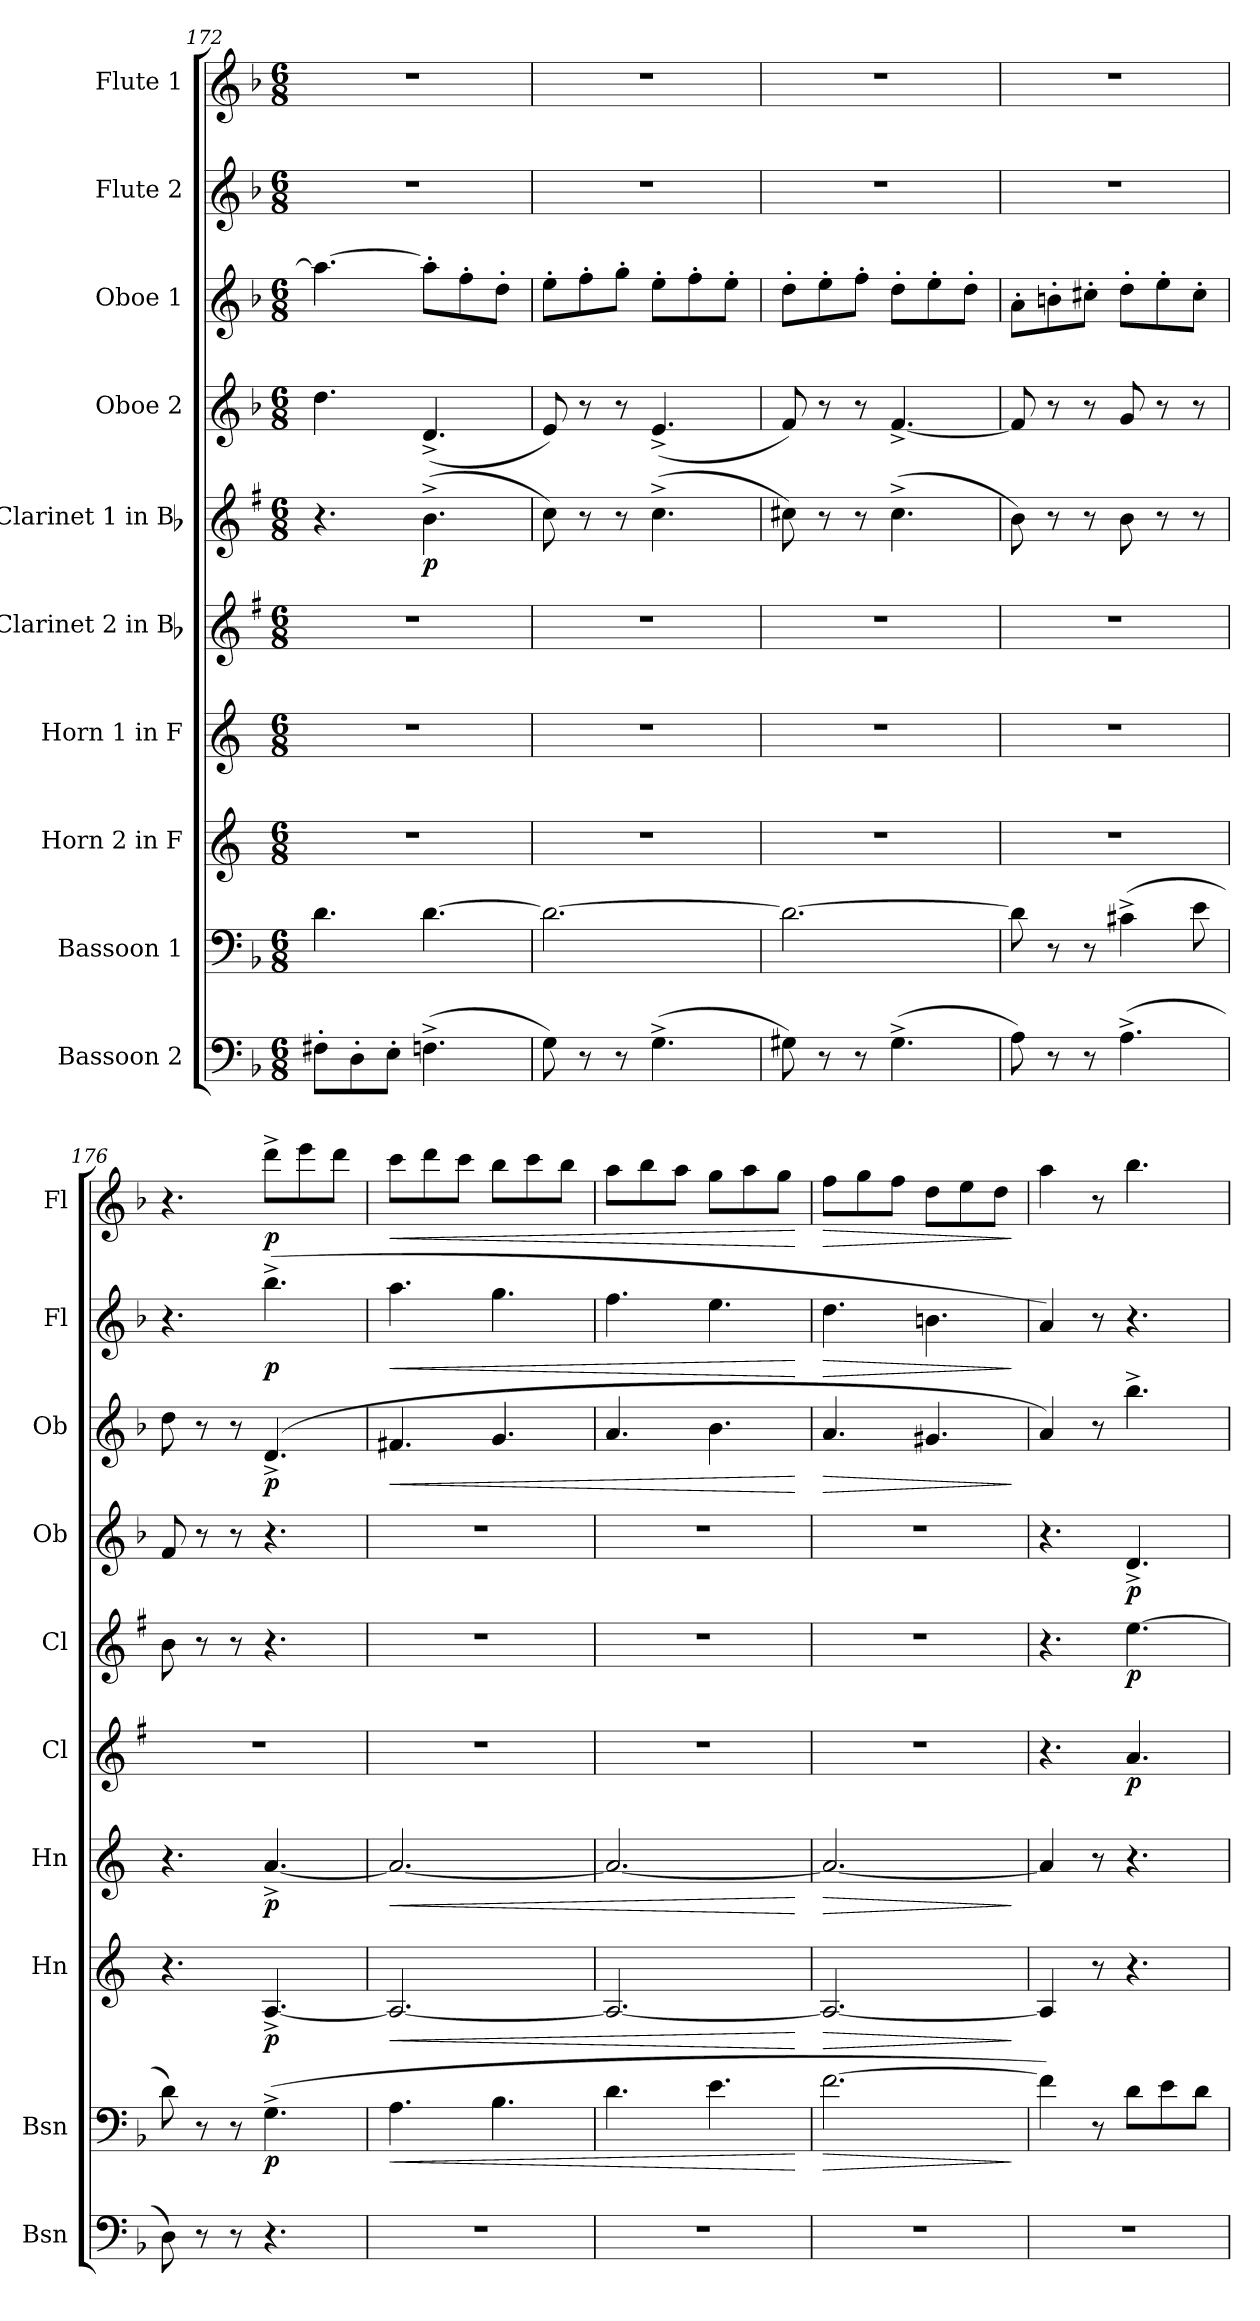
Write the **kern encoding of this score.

**kern	**kern	**dynam	**kern	**dynam	**kern	**dynam	**kern	**dynam	**kern	**dynam	**kern	**dynam	**kern	**dynam	**kern	**dynam	**kern	**dynam
*part10	*part9	*part9	*part8	*part8	*part7	*part7	*part6	*part6	*part5	*part5	*part4	*part4	*part3	*part3	*part2	*part2	*part1	*part1
*staff10	*staff9	*staff9	*staff8	*staff8	*staff7	*staff7	*staff6	*staff6	*staff5	*staff5	*staff4	*staff4	*staff3	*staff3	*staff2	*staff2	*staff1	*staff1
*I"Bassoon 2	*I"Bassoon 1	*	*I"Horn 2 in F	*	*I"Horn 1 in F	*	*I"Clarinet 2 in Bb	*	*I"Clarinet 1 in Bb	*	*I"Oboe 2	*	*I"Oboe 1	*	*I"Flute 2	*	*I"Flute 1	*
*I'Bsn	*I'Bsn	*	*I'Hn	*	*I'Hn	*	*I'Cl	*	*I'Cl	*	*I'Ob	*	*I'Ob	*	*I'Fl	*	*I'Fl	*
*clefF4	*clefF4	*	*clefG2	*	*clefG2	*	*clefG2	*	*clefG2	*	*clefG2	*	*clefG2	*	*clefG2	*	*clefG2	*
*	*	*	*ITrd4c7	*	*ITrd4c7	*	*ITrd1c2	*	*ITrd1c2	*	*	*	*	*	*	*	*	*
*k[b-]	*k[b-]	*	*k[b-]	*	*k[b-]	*	*k[b-]	*	*k[b-]	*	*k[b-]	*	*k[b-]	*	*k[b-]	*	*k[b-]	*
*M6/8	*M6/8	*	*M6/8	*	*M6/8	*	*M6/8	*	*M6/8	*	*M6/8	*	*M6/8	*	*M6/8	*	*M6/8	*
=172	=172	=172	=172	=172	=172	=172	=172	=172	=172	=172	=172	=172	=172	=172	=172	=172	=172	=172
8F#X'\L	4.d\	.	2.r	.	2.r	.	2.r	.	4.r	.	4.dd\	.	4.aa\_	.	2.r	.	2.r	.
8D'\	.	.	.	.	.	.	.	.	.	.	.	.	.	.	.	.	.	.
8E'\J	.	.	.	.	.	.	.	.	.	.	.	.	.	.	.	.	.	.
!	!	!	!	!	!	!	!	!	!	!LO:DY:b	!	!	!	!	!	!	!	!
(4.Fn^\	[4.d\	.	.	.	.	.	.	.	(4.a^\	p	(4.d^/	.	8aa'\L]	.	.	.	.	.
.	.	.	.	.	.	.	.	.	.	.	.	.	8ff'\	.	.	.	.	.
.	.	.	.	.	.	.	.	.	.	.	.	.	8dd'\J	.	.	.	.	.
=173	=173	=173	=173	=173	=173	=173	=173	=173	=173	=173	=173	=173	=173	=173	=173	=173	=173	=173
8G\)	2.d\_	.	2.r	.	2.r	.	2.r	.	8b-\)	.	8e/)	.	8ee'\L	.	2.r	.	2.r	.
8r	.	.	.	.	.	.	.	.	8r	.	8r	.	8ff'\	.	.	.	.	.
8r	.	.	.	.	.	.	.	.	8r	.	8r	.	8gg'\J	.	.	.	.	.
(4.G^\	.	.	.	.	.	.	.	.	(4.b-^\	.	(4.e^/	.	8ee'\L	.	.	.	.	.
.	.	.	.	.	.	.	.	.	.	.	.	.	8ff'\	.	.	.	.	.
.	.	.	.	.	.	.	.	.	.	.	.	.	8ee'\J	.	.	.	.	.
=174	=174	=174	=174	=174	=174	=174	=174	=174	=174	=174	=174	=174	=174	=174	=174	=174	=174	=174
8G#X\)	2.d\_	.	2.r	.	2.r	.	2.r	.	8bn\)	.	8f/)	.	8dd'\L	.	2.r	.	2.r	.
8r	.	.	.	.	.	.	.	.	8r	.	8r	.	8ee'\	.	.	.	.	.
8r	.	.	.	.	.	.	.	.	8r	.	8r	.	8ff'\J	.	.	.	.	.
(4.G#^\	.	.	.	.	.	.	.	.	(4.b^\	.	[4.f^/	.	8dd'\L	.	.	.	.	.
.	.	.	.	.	.	.	.	.	.	.	.	.	8ee'\	.	.	.	.	.
.	.	.	.	.	.	.	.	.	.	.	.	.	8dd'\J	.	.	.	.	.
=175	=175	=175	=175	=175	=175	=175	=175	=175	=175	=175	=175	=175	=175	=175	=175	=175	=175	=175
8A\)	8d\]	.	2.r	.	2.r	.	2.r	.	8a\)	.	8f/]	.	8a'\L	.	2.r	.	2.r	.
8r	8r	.	.	.	.	.	.	.	8r	.	8r	.	8bn'\	.	.	.	.	.
8r	8r	.	.	.	.	.	.	.	8r	.	8r	.	8cc#X'\J	.	.	.	.	.
(4.A^\	(4c#X^\	.	.	.	.	.	.	.	8a\	.	8g/	.	8dd'\L	.	.	.	.	.
.	.	.	.	.	.	.	.	.	8r	.	8r	.	8ee'\	.	.	.	.	.
.	8e\	.	.	.	.	.	.	.	8r	.	8r	.	8cc#'\J	.	.	.	.	.
=176	=176	=176	=176	=176	=176	=176	=176	=176	=176	=176	=176	=176	=176	=176	=176	=176	=176	=176
8D\)	8d\)	.	4.r	.	4.r	.	2.r	.	8a\	.	8f/	.	8dd\	.	4.r	.	4.r	.
8r	8r	.	.	.	.	.	.	.	8r	.	8r	.	8r	.	.	.	.	.
8r	8r	.	.	.	.	.	.	.	8r	.	8r	.	8r	.	.	.	.	.
!	!	!LO:DY:b	!	!LO:DY:b	!	!LO:DY:b	!	!	!	!	!	!	!	!LO:DY:b	!	!LO:DY:b	!	!LO:DY:b
4.r	(>4.G^\	p	[4.D^/	p	[4.d^/	p	.	.	4.r	.	4.r	.	(<4.d^/	p	(4.bb-^\	p	8ddd^\L	p
.	.	.	.	.	.	.	.	.	.	.	.	.	.	.	.	.	8eee\	.
.	.	.	.	.	.	.	.	.	.	.	.	.	.	.	.	.	8ddd\J	.
!!LO:PB:g=z
=177	=177	=177	=177	=177	=177	=177	=177	=177	=177	=177	=177	=177	=177	=177	=177	=177	=177	=177
!	!	!LO:HP:b	!	!LO:HP:b	!	!LO:HP:b	!	!	!	!	!	!	!	!LO:HP:b	!	!LO:HP:b	!	!LO:HP:b
2.r	4.A\	<	2.D/_	<	2.d/_	<	2.r	.	2.r	.	2.r	.	4.f#X/	<	4.aa\	<	8ccc\L	<
.	.	.	.	.	.	.	.	.	.	.	.	.	.	.	.	.	8ddd\	.
.	.	.	.	.	.	.	.	.	.	.	.	.	.	.	.	.	8ccc\J	.
.	4.B-\	.	.	.	.	.	.	.	.	.	.	.	4.g/	.	4.gg\	.	8bb-\L	.
.	.	.	.	.	.	.	.	.	.	.	.	.	.	.	.	.	8ccc\	.
.	.	.	.	.	.	.	.	.	.	.	.	.	.	.	.	.	8bb-\J	.
=178	=178	=178	=178	=178	=178	=178	=178	=178	=178	=178	=178	=178	=178	=178	=178	=178	=178	=178
2.r	4.d\	.	2.D/_	.	2.d/_	.	2.r	.	2.r	.	2.r	.	4.a/	.	4.ff\	.	8aa\L	.
.	.	.	.	.	.	.	.	.	.	.	.	.	.	.	.	.	8bb-\	.
.	.	.	.	.	.	.	.	.	.	.	.	.	.	.	.	.	8aa\J	.
.	4.e\	.	.	.	.	.	.	.	.	.	.	.	4.b-\	.	4.ee\	.	8gg\L	.
.	.	.	.	.	.	.	.	.	.	.	.	.	.	.	.	.	8aa\	.
.	.	.	.	.	.	.	.	.	.	.	.	.	.	.	.	.	8gg\J	.
.	.	[	.	[	.	[	.	.	.	.	.	.	.	[	.	[	.	[
=179	=179	=179	=179	=179	=179	=179	=179	=179	=179	=179	=179	=179	=179	=179	=179	=179	=179	=179
!	!	!LO:HP:b	!	!LO:HP:b	!	!LO:HP:b	!	!	!	!	!	!	!	!LO:HP:b	!	!LO:HP:b	!	!LO:HP:b
2.r	[2.f\	>	2.D/_	>	2.d/_	>	2.r	.	2.r	.	2.r	.	4.a/	>	4.dd\	>	8ff\L	>
.	.	.	.	.	.	.	.	.	.	.	.	.	.	.	.	.	8gg\	.
.	.	.	.	.	.	.	.	.	.	.	.	.	.	.	.	.	8ff\J	.
.	.	.	.	.	.	.	.	.	.	.	.	.	4.g#X/	.	4.bn\	.	8dd\L	.
.	.	.	.	.	.	.	.	.	.	.	.	.	.	.	.	.	8ee\	.
.	.	.	.	.	.	.	.	.	.	.	.	.	.	.	.	.	8dd\J	.
.	.	]	.	]	.	]	.	.	.	.	.	.	.	]	.	]	.	]
=180	=180	=180	=180	=180	=180	=180	=180	=180	=180	=180	=180	=180	=180	=180	=180	=180	=180	=180
2.r	4f\])	.	4D/]	.	4d/]	.	4.r	.	4.r	.	4.r	.	4a/)	.	4a/)	.	4aa\	.
.	8r	.	8r	.	8r	.	.	.	.	.	.	.	8r	.	8r	.	8r	.
!	!	!	!	!	!	!	!	!LO:DY:b	!	!LO:DY:b	!	!LO:DY:b	!	!	!	!	!	!
.	8d\L	.	4.r	.	4.r	.	4.g/	p	[4.dd\	p	4.d^/	p	4.bb-^\	.	4.r	.	4.bb-\	.
.	8e\	.	.	.	.	.	.	.	.	.	.	.	.	.	.	.	.	.
.	8d\J	.	.	.	.	.	.	.	.	.	.	.	.	.	.	.	.	.
=	=	=	=	=	=	=	=	=	=	=	=	=	=	=	=	=	=	=
*-	*-	*-	*-	*-	*-	*-	*-	*-	*-	*-	*-	*-	*-	*-	*-	*-	*-	*-
